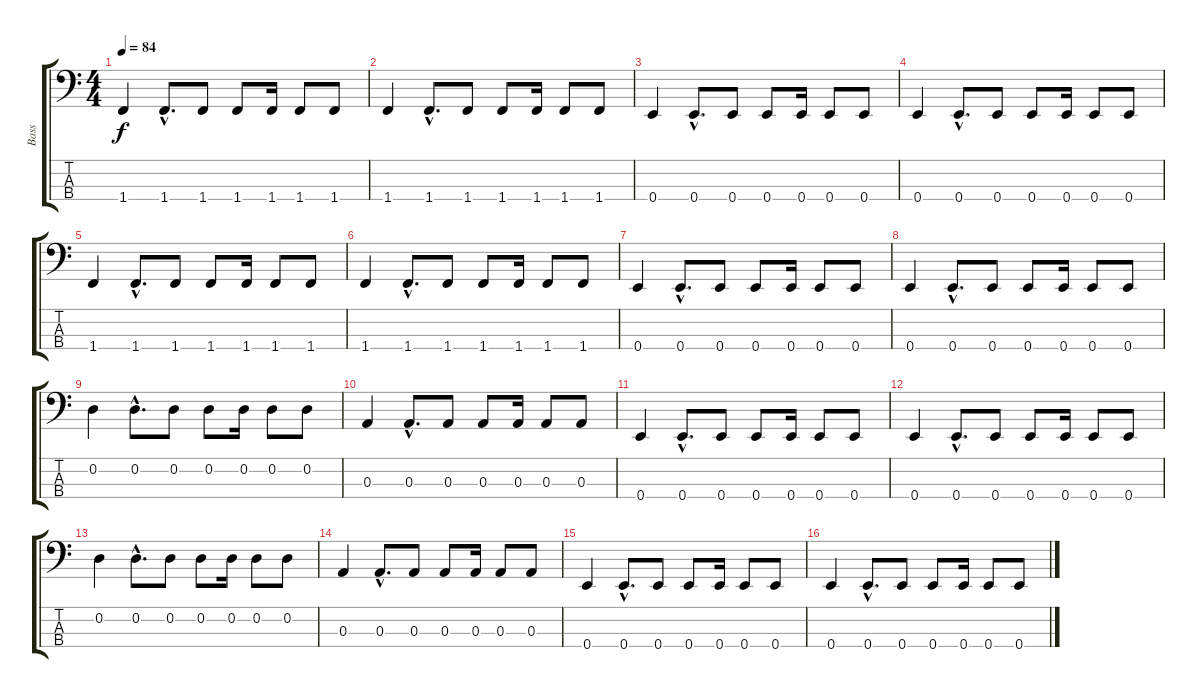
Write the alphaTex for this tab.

\track ("Bass" "Bass") {instrument electricbassfinger}
\staff {score tabs}
\tuning (G2 D2 A1 E1) {hide}
\ts (4 4)
\tempo 84
\clef f4
\ks c
1.4.4{dy f} 1.4{hac}.8{d} 1.4.8 1.4.8 1.4.16 1.4.8 1.4.8 |
1.4.4 1.4{hac}.8{d} 1.4.8 1.4.8 1.4.16 1.4.8 1.4.8 |
0.4.4 0.4{hac}.8{d} 0.4.8 0.4.8 0.4.16 0.4.8 0.4.8 |
0.4.4 0.4{hac}.8{d} 0.4.8 0.4.8 0.4.16 0.4.8 0.4.8 |
1.4.4 1.4{hac}.8{d} 1.4.8 1.4.8 1.4.16 1.4.8 1.4.8 |
1.4.4 1.4{hac}.8{d} 1.4.8 1.4.8 1.4.16 1.4.8 1.4.8 |
0.4.4 0.4{hac}.8{d} 0.4.8 0.4.8 0.4.16 0.4.8 0.4.8 |
0.4.4 0.4{hac}.8{d} 0.4.8 0.4.8 0.4.16 0.4.8 0.4.8 |
0.2.4 0.2{hac}.8{d} 0.2.8 0.2.8 0.2.16 0.2.8 0.2.8 |
0.3.4 0.3{hac}.8{d} 0.3.8 0.3.8 0.3.16 0.3.8 0.3.8 |
0.4.4 0.4{hac}.8{d} 0.4.8 0.4.8 0.4.16 0.4.8 0.4.8 |
0.4.4 0.4{hac}.8{d} 0.4.8 0.4.8 0.4.16 0.4.8 0.4.8 |
0.2.4 0.2{hac}.8{d} 0.2.8 0.2.8 0.2.16 0.2.8 0.2.8 |
0.3.4 0.3{hac}.8{d} 0.3.8 0.3.8 0.3.16 0.3.8 0.3.8 |
0.4.4 0.4{hac}.8{d} 0.4.8 0.4.8 0.4.16 0.4.8 0.4.8 |
0.4.4 0.4{hac}.8{d} 0.4.8 0.4.8 0.4.16 0.4.8 0.4.8
